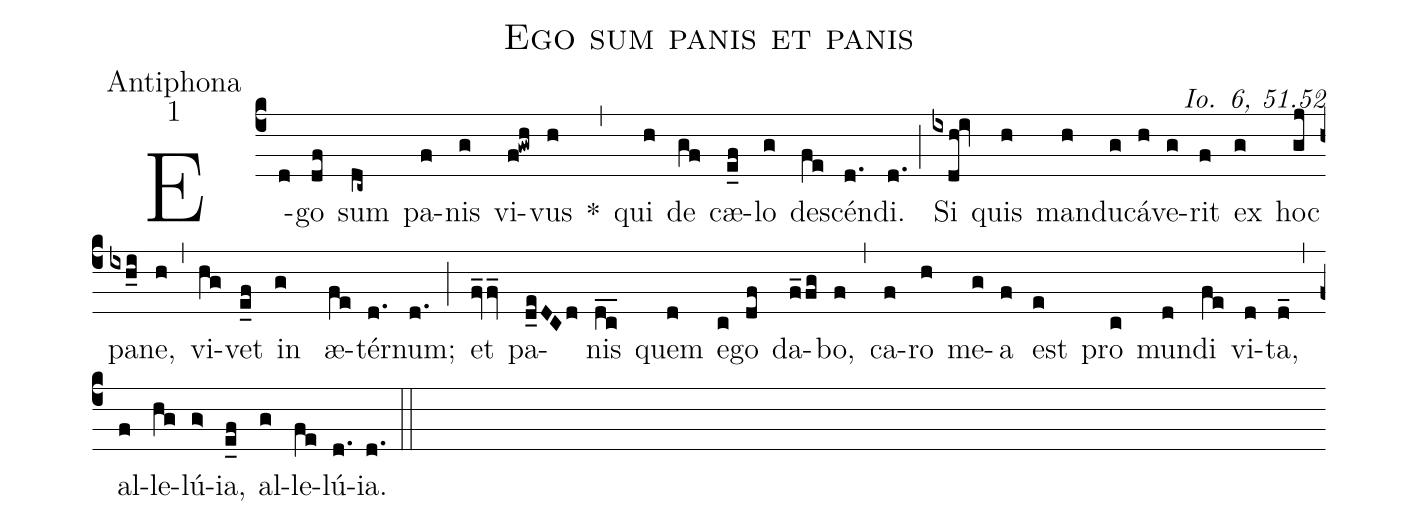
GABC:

name:Ego sum panis et panis;
office-part:Antiphona;
mode:1;
commentary:Io. 6, 51.52;
%%
(c4)
E(d)go(df) sum(dc~) pa(f)nis(g) vi(f!gwh)vus(h) *(,)
qui(h) de(gf) cæ(e_f)lo(g) de(fe)scén(d.)di.(d.) (;)
Si(ixdh!iv) quis(h) man(h)du(g)cá(h)ve(g)rit(f) ex(g) hoc(gj) pa(ixh_i)ne,(h) (,)
vi(hg)vet(e_f) in (g) æ(fe)tér(d.)num;(d.) (;)
et(fv_fv_) pa(d_eDCd)nis(dc__) quem(d) e(c)go(df) da(f_fg)bo,(f) (,)
ca(f)ro(h) me(g)a(f) est(e) pro(c) mun(d)di(fe) vi(d)ta,(d_) (,)
al(f)le(hg)lú(g>)ia,(e_f) al(g)le(fe)lú(d.)ia.(d.) (::)
